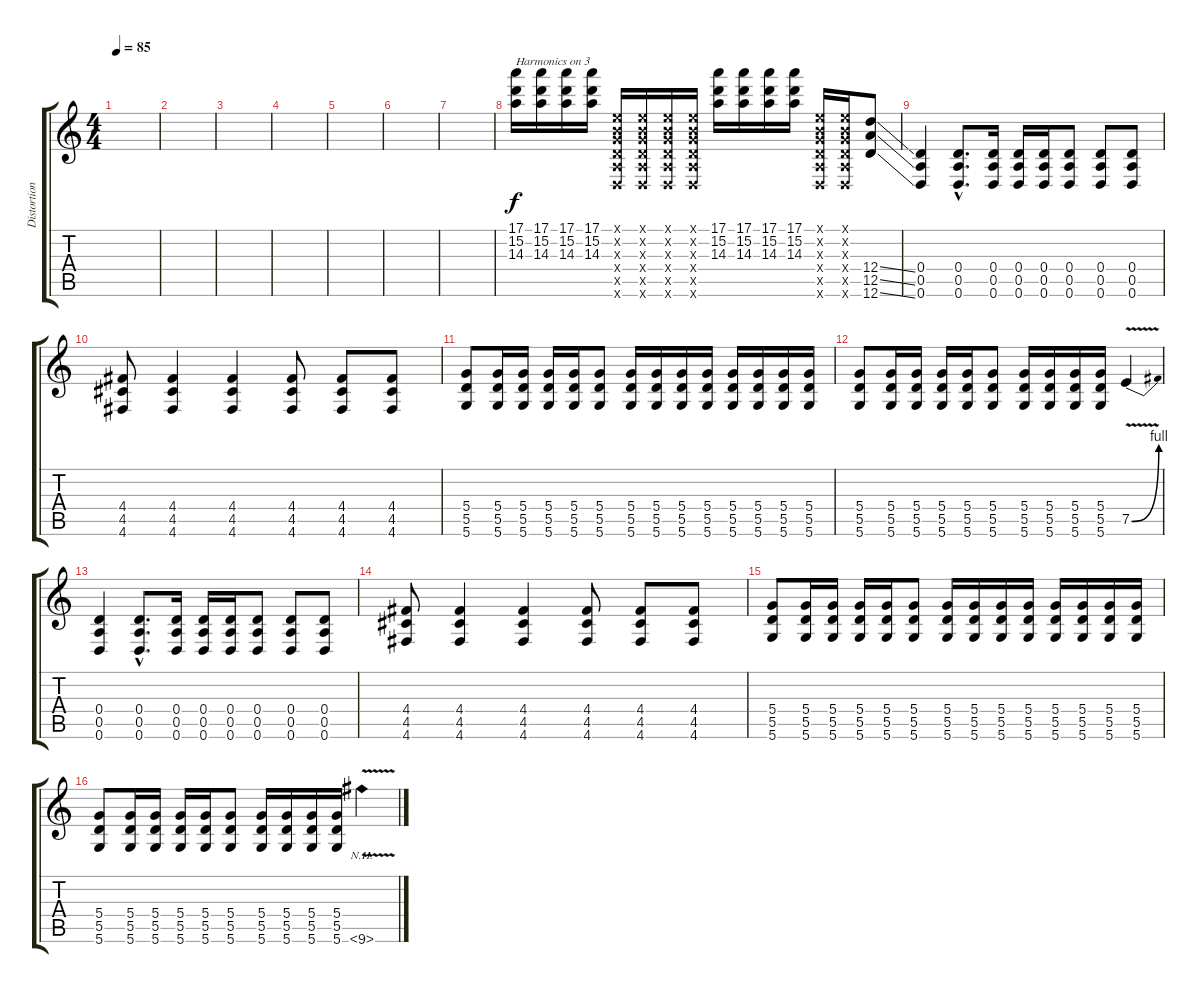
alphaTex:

\track ("Distortion Guitar" "Distortion") {instrument distortionguitar}
\staff {score tabs}
\tuning (E4 B3 G3 D3 A2 D2) {hide}
\ts (4 4)
\tempo 85
\clef g2
\ks c
|
|
|
|
|
|
|
(17.1 15.2 14.3).16{txt "Harmonics on 3" volume 9} (17.1 15.2 14.3).16 (17.1 15.2 14.3).16 (17.1 15.2 14.3).16 (0.1{x} 0.2{x} 0.3{x} 0.4{x} 0.5{x} 0.6{x}).16 (0.1{x} 0.2{x} 0.3{x} 0.4{x} 0.5{x} 0.6{x}).16 (0.1{x} 0.2{x} 0.3{x} 0.4{x} 0.5{x} 0.6{x}).16 (0.1{x} 0.2{x} 0.3{x} 0.4{x} 0.5{x} 0.6{x}).16 (17.1 15.2 14.3).16 (17.1 15.2 14.3).16 (17.1 15.2 14.3).16 (17.1 15.2 14.3).16 (0.1{x} 0.2{x} 0.3{x} 0.4{x} 0.5{x} 0.6{x}).16 (0.1{x} 0.2{x} 0.3{x} 0.4{x} 0.5{x} 0.6{x}).16 (12.4{ss} 12.5{ss} 12.6{ss}).8{volume 13} |
(0.4 0.5 0.6).4 (0.4{hac} 0.5{hac} 0.6{hac}).8{d} (0.4 0.5 0.6).16 (0.4 0.5 0.6).16 (0.4 0.5 0.6).16 (0.4 0.5 0.6).8 (0.4 0.5 0.6).8 (0.4 0.5 0.6).8 |
(4.4 4.5 4.6).8 (4.4 4.5 4.6).4 (4.4 4.5 4.6).4 (4.4 4.5 4.6).8 (4.4 4.5 4.6).8 (4.4 4.5 4.6).8 |
(5.4 5.5 5.6).8 (5.4 5.5 5.6).16 (5.4 5.5 5.6).16 (5.4 5.5 5.6).16 (5.4 5.5 5.6).16 (5.4 5.5 5.6).8 (5.4 5.5 5.6).16 (5.4 5.5 5.6).16 (5.4 5.5 5.6).16 (5.4 5.5 5.6).16 (5.4 5.5 5.6).16 (5.4 5.5 5.6).16 (5.4 5.5 5.6).16 (5.4 5.5 5.6).16 |
(5.4 5.5 5.6).8 (5.4 5.5 5.6).16 (5.4 5.5 5.6).16 (5.4 5.5 5.6).16 (5.4 5.5 5.6).16 (5.4 5.5 5.6).8 (5.4 5.5 5.6).16 (5.4 5.5 5.6).16 (5.4 5.5 5.6).16 (5.4 5.5 5.6).16 7.5{be (bend 0 0 60 4) v}.4 |
(0.4 0.5 0.6).4 (0.4{hac} 0.5{hac} 0.6{hac}).8{d} (0.4 0.5 0.6).16 (0.4 0.5 0.6).16 (0.4 0.5 0.6).16 (0.4 0.5 0.6).8 (0.4 0.5 0.6).8 (0.4 0.5 0.6).8 |
(4.4 4.5 4.6).8 (4.4 4.5 4.6).4 (4.4 4.5 4.6).4 (4.4 4.5 4.6).8 (4.4 4.5 4.6).8 (4.4 4.5 4.6).8 |
(5.4 5.5 5.6).8 (5.4 5.5 5.6).16 (5.4 5.5 5.6).16 (5.4 5.5 5.6).16 (5.4 5.5 5.6).16 (5.4 5.5 5.6).8 (5.4 5.5 5.6).16 (5.4 5.5 5.6).16 (5.4 5.5 5.6).16 (5.4 5.5 5.6).16 (5.4 5.5 5.6).16 (5.4 5.5 5.6).16 (5.4 5.5 5.6).16 (5.4 5.5 5.6).16 |
(5.4 5.5 5.6).8 (5.4 5.5 5.6).16 (5.4 5.5 5.6).16 (5.4 5.5 5.6).16 (5.4 5.5 5.6).16 (5.4 5.5 5.6).8 (5.4 5.5 5.6).16 (5.4 5.5 5.6).16 (5.4 5.5 5.6).16 (5.4 5.5 5.6).16 9.6{nh v}.4
